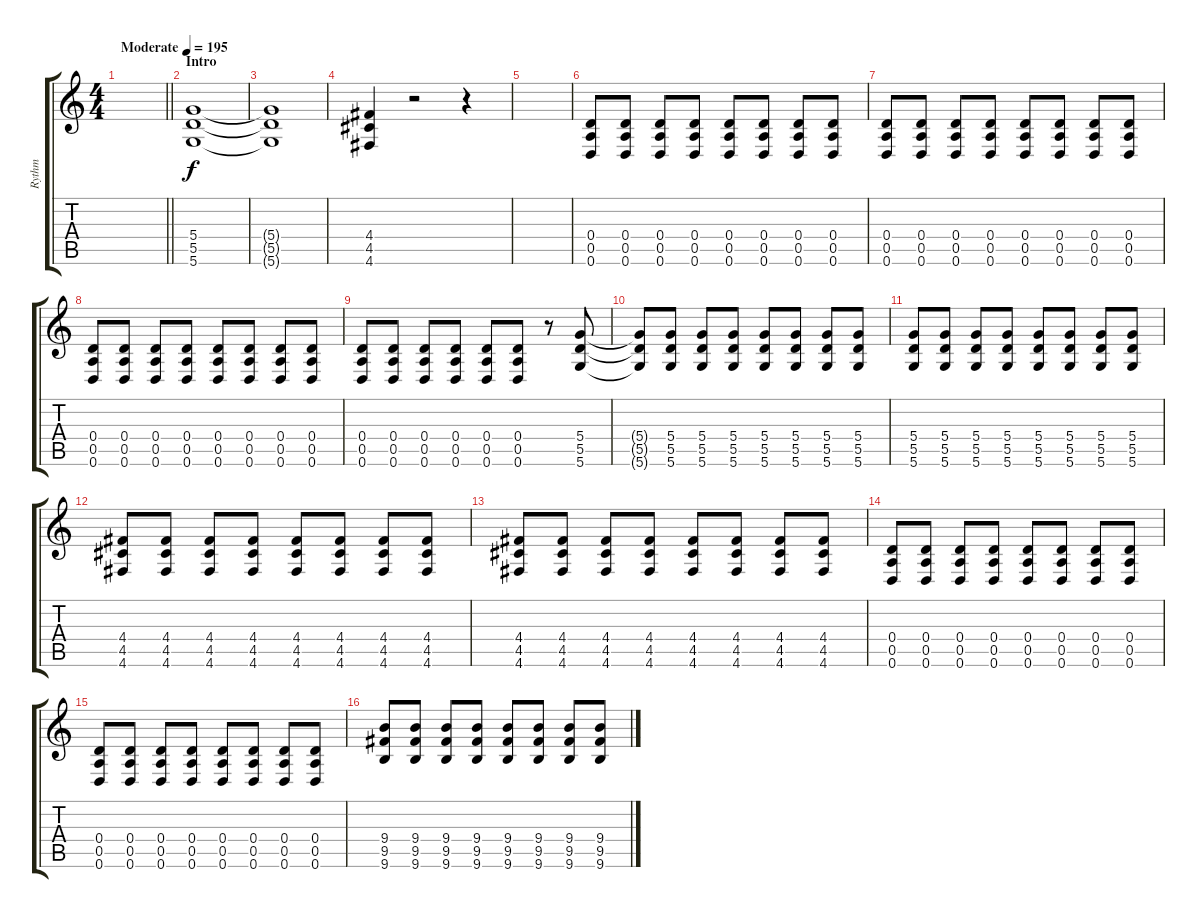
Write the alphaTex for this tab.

\track ("Rythm" "Rythm") {instrument distortionguitar}
\staff {score tabs}
\tuning (E4 B3 G3 D3 A2 D2) {hide}
\ts (4 4)
\tempo (195 "Moderate")
\clef g2
\barLineRight lightlight
\ks c
|
\section ("" "Intro")
(5.4 5.5 5.6).1 |
(5.4{t} 5.5{t} 5.6{t}).1 |
(4.4 4.5 4.6).4 r.2 r.4 |
|
(0.4 0.5 0.6).8 (0.4 0.5 0.6).8 (0.4 0.5 0.6).8 (0.4 0.5 0.6).8 (0.4 0.5 0.6).8 (0.4 0.5 0.6).8 (0.4 0.5 0.6).8 (0.4 0.5 0.6).8 |
(0.4 0.5 0.6).8 (0.4 0.5 0.6).8 (0.4 0.5 0.6).8 (0.4 0.5 0.6).8 (0.4 0.5 0.6).8 (0.4 0.5 0.6).8 (0.4 0.5 0.6).8 (0.4 0.5 0.6).8 |
(0.4 0.5 0.6).8 (0.4 0.5 0.6).8 (0.4 0.5 0.6).8 (0.4 0.5 0.6).8 (0.4 0.5 0.6).8 (0.4 0.5 0.6).8 (0.4 0.5 0.6).8 (0.4 0.5 0.6).8 |
(0.4 0.5 0.6).8 (0.4 0.5 0.6).8 (0.4 0.5 0.6).8 (0.4 0.5 0.6).8 (0.4 0.5 0.6).8 (0.4 0.5 0.6).8 r.8 (5.4 5.5 5.6).8 |
(5.4{t} 5.5{t} 5.6{t}).8 (5.4 5.5 5.6).8 (5.4 5.5 5.6).8 (5.4 5.5 5.6).8 (5.4 5.5 5.6).8 (5.4 5.5 5.6).8 (5.4 5.5 5.6).8 (5.4 5.5 5.6).8 |
(5.4 5.5 5.6).8 (5.4 5.5 5.6).8 (5.4 5.5 5.6).8 (5.4 5.5 5.6).8 (5.4 5.5 5.6).8 (5.4 5.5 5.6).8 (5.4 5.5 5.6).8 (5.4 5.5 5.6).8 |
(4.4 4.5 4.6).8 (4.4 4.5 4.6).8 (4.4 4.5 4.6).8 (4.4 4.5 4.6).8 (4.4 4.5 4.6).8 (4.4 4.5 4.6).8 (4.4 4.5 4.6).8 (4.4 4.5 4.6).8 |
(4.4 4.5 4.6).8 (4.4 4.5 4.6).8 (4.4 4.5 4.6).8 (4.4 4.5 4.6).8 (4.4 4.5 4.6).8 (4.4 4.5 4.6).8 (4.4 4.5 4.6).8 (4.4 4.5 4.6).8 |
(0.4 0.5 0.6).8 (0.4 0.5 0.6).8 (0.4 0.5 0.6).8 (0.4 0.5 0.6).8 (0.4 0.5 0.6).8 (0.4 0.5 0.6).8 (0.4 0.5 0.6).8 (0.4 0.5 0.6).8 |
(0.4 0.5 0.6).8 (0.4 0.5 0.6).8 (0.4 0.5 0.6).8 (0.4 0.5 0.6).8 (0.4 0.5 0.6).8 (0.4 0.5 0.6).8 (0.4 0.5 0.6).8 (0.4 0.5 0.6).8 |
(9.4 9.5 9.6).8 (9.4 9.5 9.6).8 (9.4 9.5 9.6).8 (9.4 9.5 9.6).8 (9.4 9.5 9.6).8 (9.4 9.5 9.6).8 (9.4 9.5 9.6).8 (9.4 9.5 9.6).8
